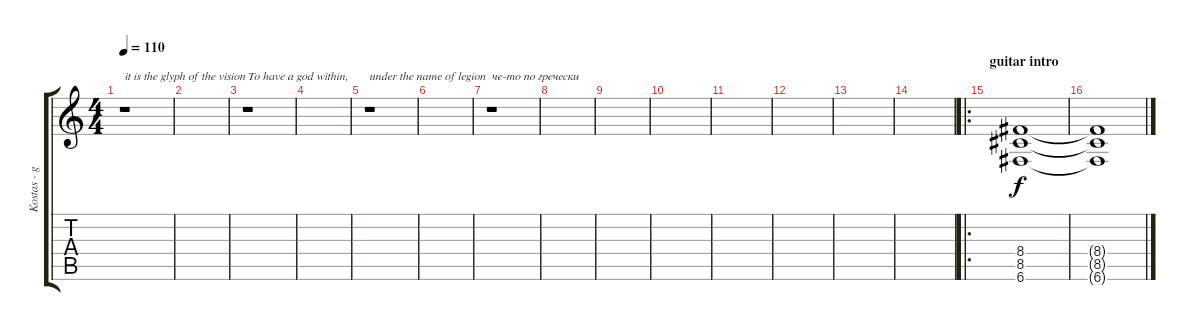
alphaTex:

\track ("Kostas - gtr1" "Kostas - g") {instrument distortionguitar}
\staff {score tabs}
\tuning (C4 G3 Eb3 Bb2 F2 C2) {hide}
\ts (4 4)
\tempo 110
\clef g2
\ks c
r.1{txt "it is the glyph of the vision" dy f} |
|
r.1{txt "To have a god within,"} |
|
r.1{txt "under the name of legion"} |
|
r.1{txt "че-то по гречески"} |
|
|
|
|
|
|
|
\ro
\section ("" "guitar intro")
(8.4 8.5 6.6).1 |
(8.4{t} 8.5{t} 6.6{t}).1
